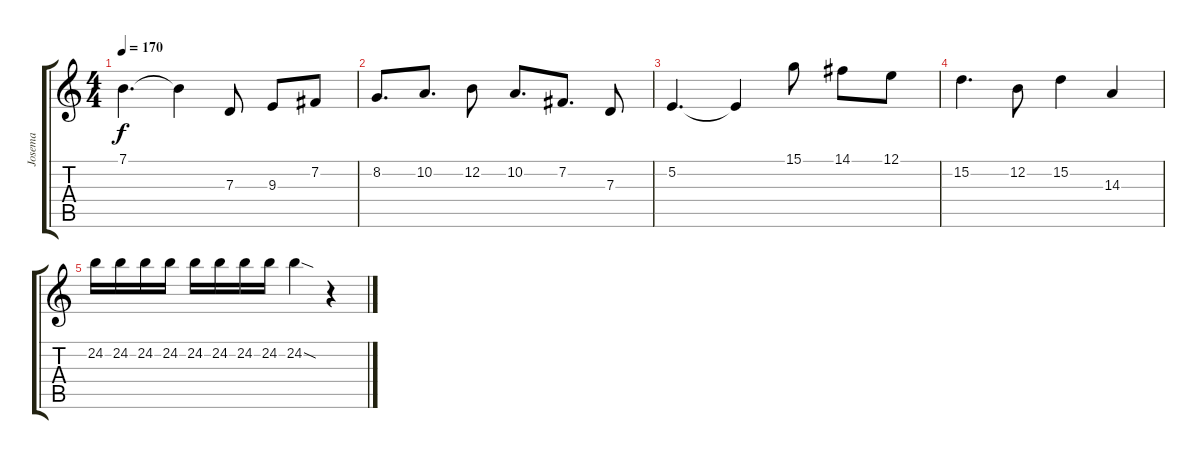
\track ("Josema" "Josema") {instrument flute}
\staff {score tabs}
\tuning (E4 B3 G3 D3 A2 E2) {hide}
\ts (4 4)
\tempo 170
\clef g2
\ks c
7.1.4{d dy f} 7.1{t}.4 7.3.8 9.3.8 7.2.8 |
8.2.8{d} 10.2.8{d} 12.2.8 10.2.8{d} 7.2.8{d} 7.3.8 |
5.2.4{d} 5.2{t}.4 15.1.8 14.1.8 12.1.8 |
15.2.4{d} 12.2.8 15.2.4 14.3.4 |
24.2.16 24.2.16 24.2.16 24.2.16 24.2.16 24.2.16 24.2.16 24.2.16 24.2{sod}.4 r.4
